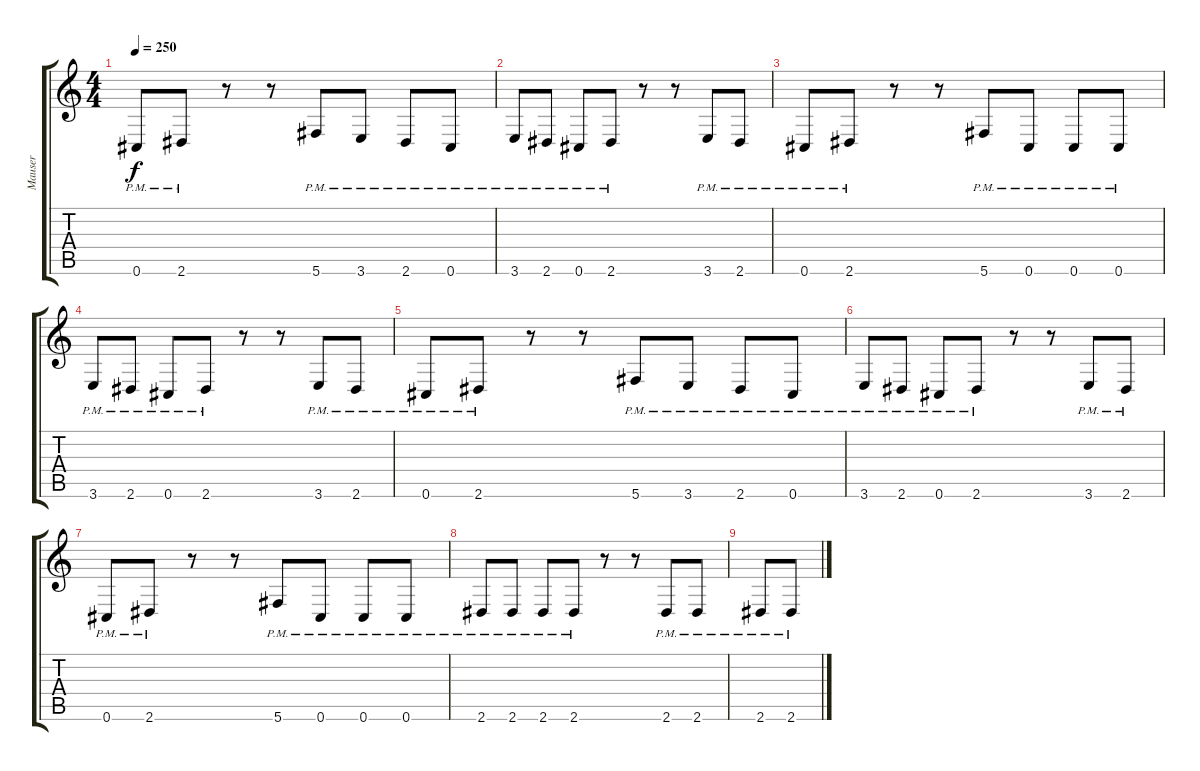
\track ("Mauser" "Mauser") {instrument distortionguitar}
\staff {score tabs}
\tuning (Db4 Ab3 E3 B2 Gb2 Db2) {hide}
\ts (4 4)
\tempo 250
\clef g2
\ks c
0.6{pm}.8{dy f} 2.6{pm}.8 r.8 r.8 5.6{pm}.8 3.6{pm}.8 2.6{pm}.8 0.6{pm}.8 |
3.6{pm}.8 2.6{pm}.8 0.6{pm}.8 2.6{pm}.8 r.8 r.8 3.6{pm}.8 2.6{pm}.8 |
0.6{pm}.8 2.6{pm}.8 r.8 r.8 5.6{pm}.8 0.6{pm}.8 0.6{pm}.8 0.6{pm}.8 |
3.6{pm}.8 2.6{pm}.8 0.6{pm}.8 2.6{pm}.8 r.8 r.8 3.6{pm}.8 2.6{pm}.8 |
0.6{pm}.8 2.6{pm}.8 r.8 r.8 5.6{pm}.8 3.6{pm}.8 2.6{pm}.8 0.6{pm}.8 |
3.6{pm}.8 2.6{pm}.8 0.6{pm}.8 2.6{pm}.8 r.8 r.8 3.6{pm}.8 2.6{pm}.8 |
0.6{pm}.8 2.6{pm}.8 r.8 r.8 5.6{pm}.8 0.6{pm}.8 0.6{pm}.8 0.6{pm}.8 |
2.6{pm}.8 2.6{pm}.8 2.6{pm}.8 2.6{pm}.8 r.8 r.8 2.6{pm}.8 2.6{pm}.8 |
2.6{pm}.8 2.6{pm}.8
